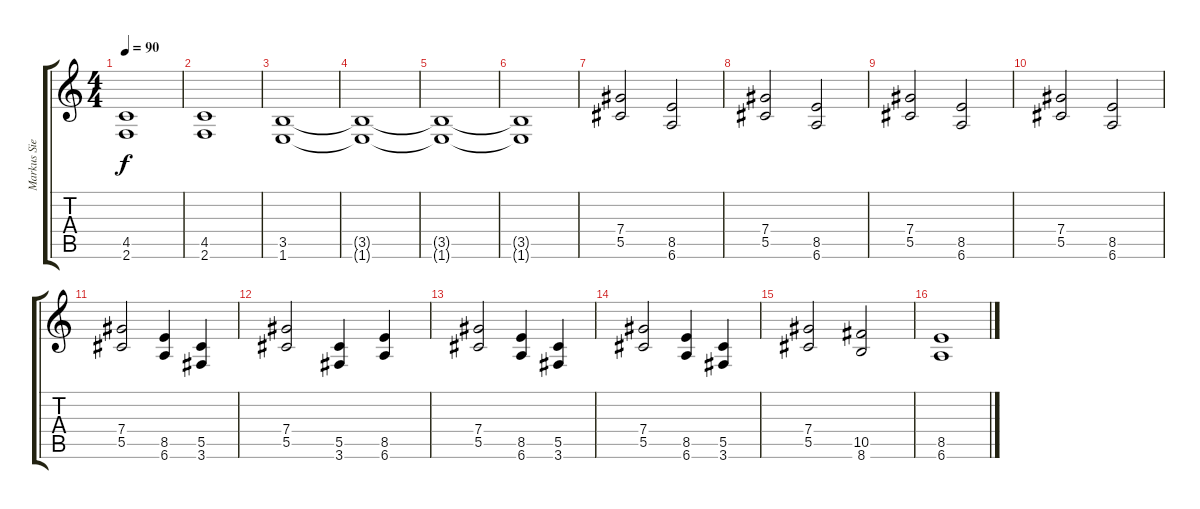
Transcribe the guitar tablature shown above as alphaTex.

\track ("Markus Siepen" "Markus Sie") {instrument distortionguitar}
\staff {score tabs}
\tuning (Eb4 Bb3 Gb3 Db3 Ab2 Eb2) {hide}
\ts (4 4)
\tempo 90
\clef g2
\ks c
(4.5 2.6).1{dy f} |
(4.5 2.6).1 |
(3.5 1.6).1 |
(3.5{t} 1.6{t}).1 |
(3.5{t} 1.6{t}).1 |
(3.5{t} 1.6{t}).1 |
(7.4 5.5).2 (8.5 6.6).2 |
(7.4 5.5).2 (8.5 6.6).2 |
(7.4 5.5).2 (8.5 6.6).2 |
(7.4 5.5).2 (8.5 6.6).2 |
(7.4 5.5).2 (8.5 6.6).4 (5.5 3.6).4 |
(7.4 5.5).2 (5.5 3.6).4 (8.5 6.6).4 |
(7.4 5.5).2 (8.5 6.6).4 (5.5 3.6).4 |
(7.4 5.5).2 (8.5 6.6).4 (5.5 3.6).4 |
(7.4 5.5).2 (10.5 8.6).2 |
(8.5 6.6).1
